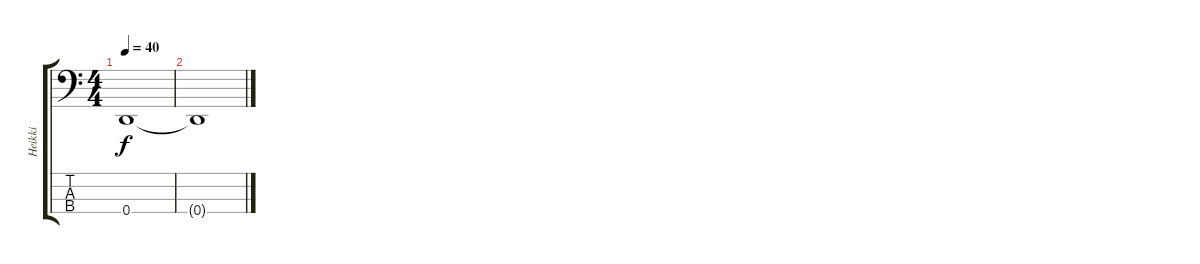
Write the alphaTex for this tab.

\track ("Heikki" "Heikki") {instrument electricbassfinger}
\staff {score tabs}
\tuning (G2 D2 A1 D1) {hide}
\ts (4 4)
\tempo 40
\clef f4
\ks c
0.4.1{dy f} |
0.4{t}.1
